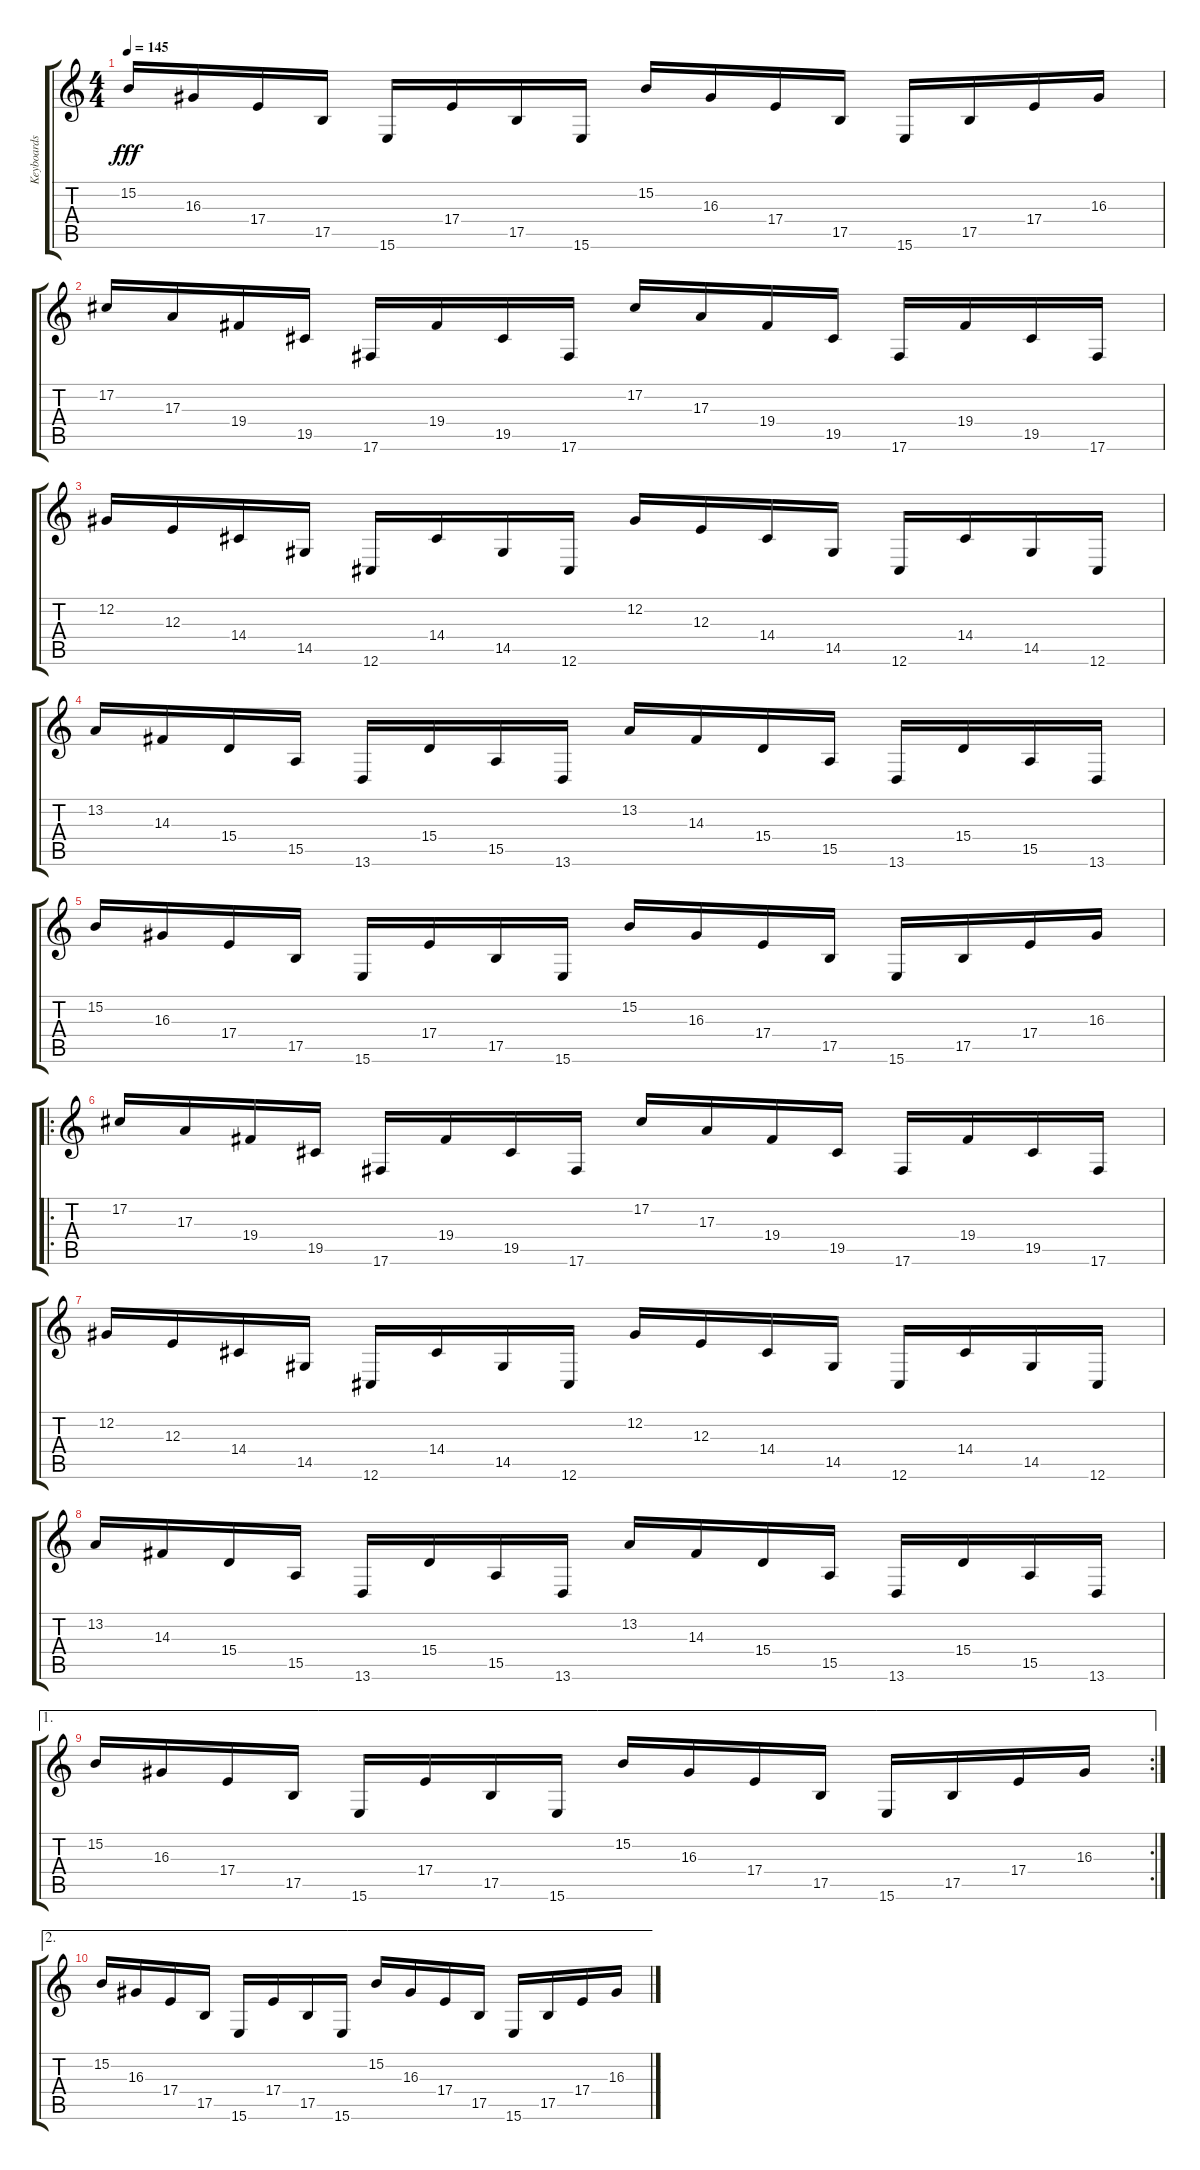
\track ("Keyboards 4" "Keyboards ") {instrument harpsichord}
\staff {score tabs}
\tuning (Db4 Ab3 E3 B2 Gb2 Db2) {hide}
\ts (4 4)
\tempo 145
\clef g2
\ks c
15.2.16{dy fff} 16.3.16 17.4.16 17.5.16 15.6.16 17.4.16 17.5.16 15.6.16 15.2.16 16.3.16 17.4.16 17.5.16 15.6.16 17.5.16 17.4.16 16.3.16 |
17.2.16 17.3.16 19.4.16 19.5.16 17.6.16 19.4.16 19.5.16 17.6.16 17.2.16 17.3.16 19.4.16 19.5.16 17.6.16 19.4.16 19.5.16 17.6.16 |
12.2.16 12.3.16 14.4.16 14.5.16 12.6.16 14.4.16 14.5.16 12.6.16 12.2.16 12.3.16 14.4.16 14.5.16 12.6.16 14.4.16 14.5.16 12.6.16 |
13.2.16 14.3.16 15.4.16 15.5.16 13.6.16 15.4.16 15.5.16 13.6.16 13.2.16 14.3.16 15.4.16 15.5.16 13.6.16 15.4.16 15.5.16 13.6.16 |
15.2.16 16.3.16 17.4.16 17.5.16 15.6.16 17.4.16 17.5.16 15.6.16 15.2.16 16.3.16 17.4.16 17.5.16 15.6.16 17.5.16 17.4.16 16.3.16 |
\ro
17.2.16 17.3.16 19.4.16 19.5.16 17.6.16 19.4.16 19.5.16 17.6.16 17.2.16 17.3.16 19.4.16 19.5.16 17.6.16 19.4.16 19.5.16 17.6.16 |
12.2.16 12.3.16 14.4.16 14.5.16 12.6.16 14.4.16 14.5.16 12.6.16 12.2.16 12.3.16 14.4.16 14.5.16 12.6.16 14.4.16 14.5.16 12.6.16 |
13.2.16 14.3.16 15.4.16 15.5.16 13.6.16 15.4.16 15.5.16 13.6.16 13.2.16 14.3.16 15.4.16 15.5.16 13.6.16 15.4.16 15.5.16 13.6.16 |
\ae 1
\rc 2
15.2.16 16.3.16 17.4.16 17.5.16 15.6.16 17.4.16 17.5.16 15.6.16 15.2.16 16.3.16 17.4.16 17.5.16 15.6.16 17.5.16 17.4.16 16.3.16 |
\ae 2
15.2.16 16.3.16 17.4.16 17.5.16 15.6.16 17.4.16 17.5.16 15.6.16 15.2.16 16.3.16 17.4.16 17.5.16 15.6.16 17.5.16 17.4.16 16.3.16
